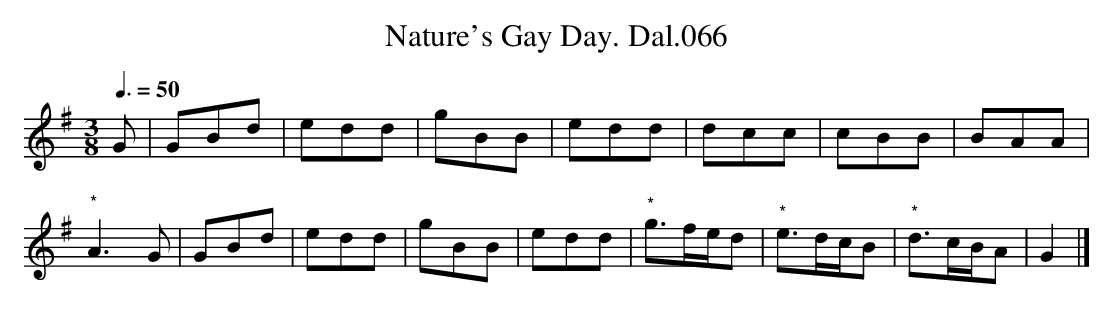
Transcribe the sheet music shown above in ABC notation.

X:1
T:Nature's Gay Day. Dal.066
M:3/8
L:1/8
Q:3/8=50
K:Gmaj
G | GBd | edd | gBB | edd | dcc | cBB | BAA |
"^*"A3 G | GBd | edd | gBB | edd | "^*"g3/f/e/d | "^*"e3/d/c/B | "^*"d3/c/B/A | G2 |]
